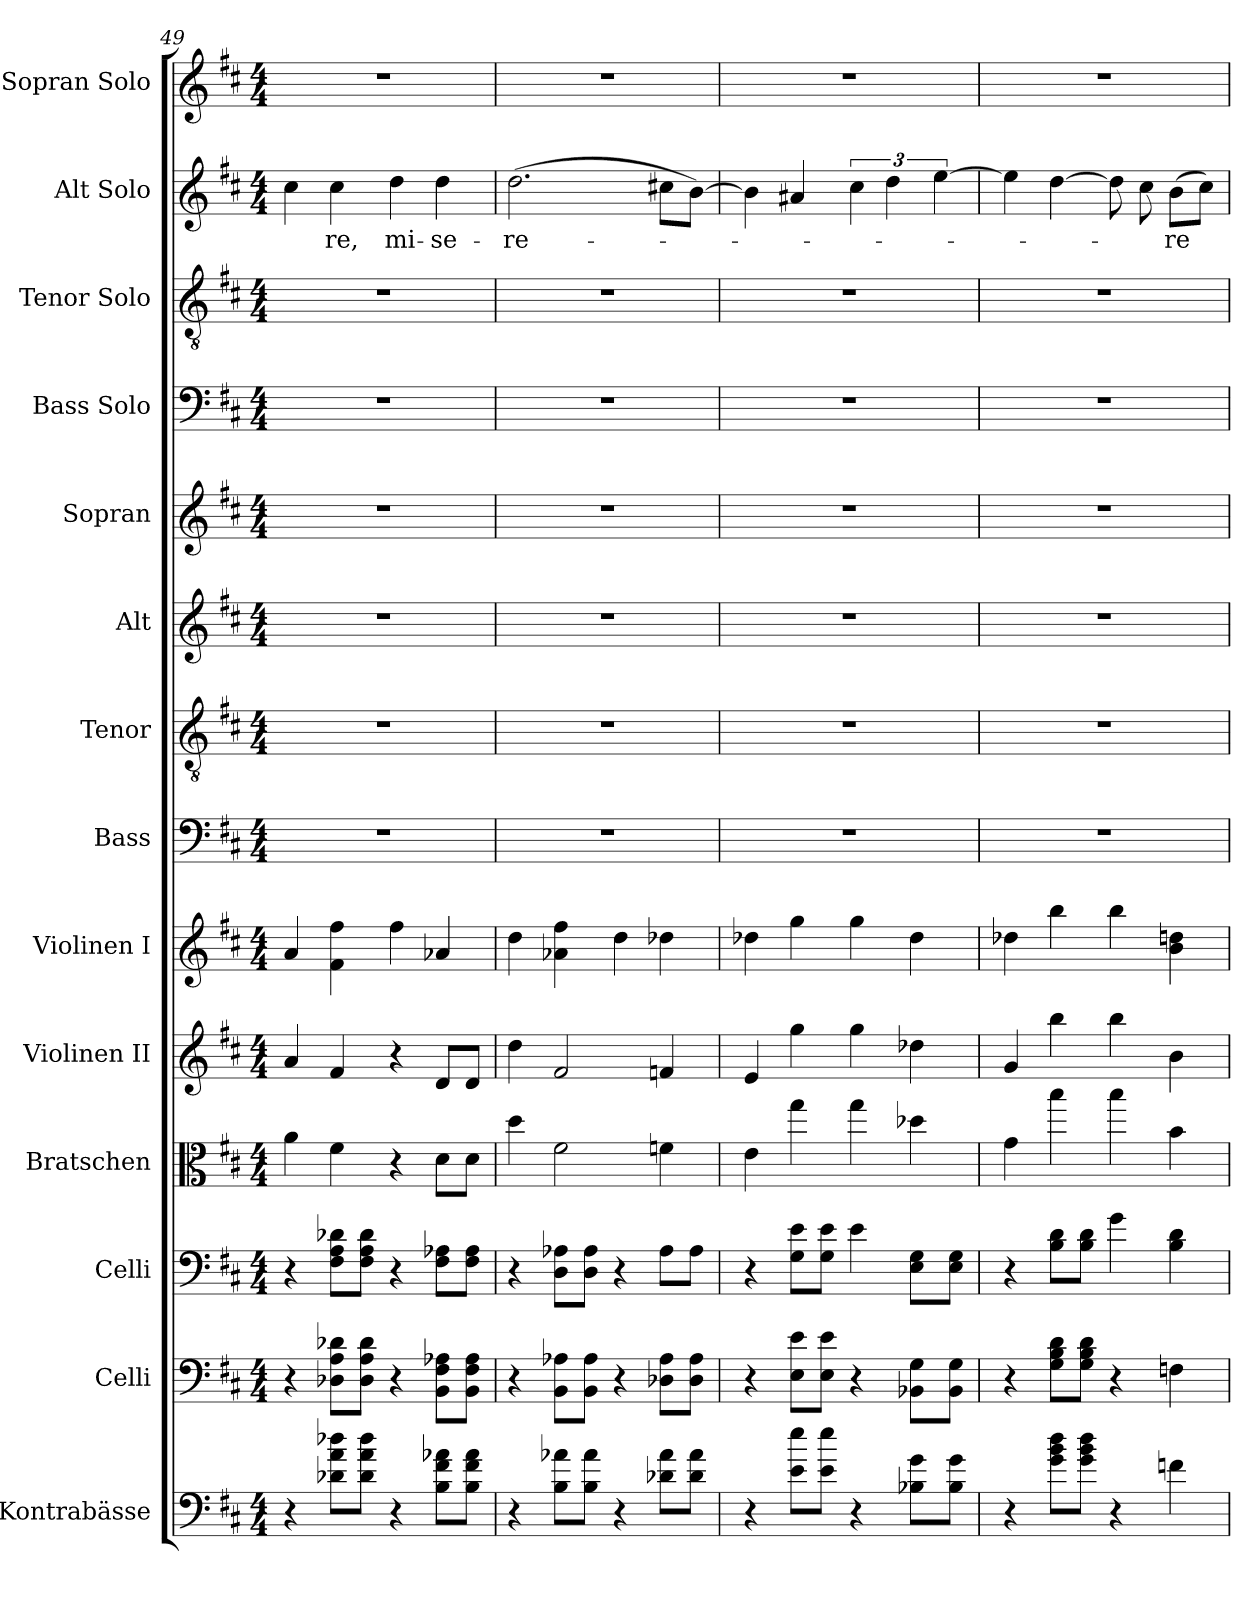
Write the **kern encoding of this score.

**kern	**kern	**kern	**kern	**kern	**kern	**kern	**kern	**kern	**kern	**kern	**kern	**kern	**text	**kern
*part14	*part13	*part12	*part11	*part10	*part9	*part8	*part7	*part6	*part5	*part4	*part3	*part2	*part2	*part1
*staff14	*staff13	*staff12	*staff11	*staff10	*staff9	*staff8	*staff7	*staff6	*staff5	*staff4	*staff3	*staff2	*staff2	*staff1
*I"Kontrabässe	*I"Celli	*I"Celli	*I"Bratschen	*I"Violinen II	*I"Violinen I	*I"Bass	*I"Tenor	*I"Alt	*I"Sopran	*I"Bass Solo	*I"Tenor Solo	*I"Alt Solo	*	*I"Sopran Solo
*	*I'Cl.	*	*	*	*I'Vl.	*I'B.	*I'T.	*I'A.	*I'S.	*I'B.S.	*I'T.S.	*I'A.S.	*	*I'S.S.
*clefF4	*clefF4	*clefF4	*clefC3	*clefG2	*clefG2	*clefF4	*clefGv2	*clefG2	*clefG2	*clefF4	*clefGv2	*clefG2	*	*clefG2
*ITrd7c12	*	*	*	*	*	*	*	*	*	*	*	*	*	*
*k[f#c#]	*k[f#c#]	*k[f#c#]	*k[f#c#]	*k[f#c#]	*k[f#c#]	*k[f#c#]	*k[f#c#]	*k[f#c#]	*k[f#c#]	*k[f#c#]	*k[f#c#]	*k[f#c#]	*	*k[f#c#]
*M4/4	*M4/4	*M4/4	*M4/4	*M4/4	*M4/4	*M4/4	*M4/4	*M4/4	*M4/4	*M4/4	*M4/4	*M4/4	*	*M4/4
=49	=49	=49	=49	=49	=49	=49	=49	=49	=49	=49	=49	=49	=49	=49
4r	4r	4r	4a\	4a/	4a/	1r	1r	1r	1r	1r	1r	4cc#\	.	1r
!	!	!	!	!	!	!	!	!	!	!	!	!	!LO:LY:b	!
8D-X\ 8A\ 8d-X\L	8D-X\ 8A\ 8d-X\L	8F#\ 8A\ 8d-X\L	4f#\	4f#/	4f#\ 4ff#\	.	.	.	.	.	.	4cc#\	re,	.
8D-\ 8A\ 8d-\J	8D-\ 8A\ 8d-\J	8F#\ 8A\ 8d-\J	.	.	.	.	.	.	.	.	.	.	.	.
!	!	!	!	!	!	!	!	!	!	!	!	!	!LO:LY:b	!
4r	4r	4r	4r	4r	4ff#\	.	.	.	.	.	.	4dd\	mi-	.
!	!	!	!	!	!	!	!	!	!	!	!	!	!LO:LY:b	!
8BB\ 8F#\ 8A-X\L	8BB\ 8F#\ 8A-X\L	8F#\ 8A-X\L	8d\L	8d/L	4a-X/	.	.	.	.	.	.	4dd\	se-	.
8BB\ 8F#\ 8A-\J	8BB\ 8F#\ 8A-\J	8F#\ 8A-\J	8d\J	8d/J	.	.	.	.	.	.	.	.	.	.
=50	=50	=50	=50	=50	=50	=50	=50	=50	=50	=50	=50	=50	=50	=50
!	!	!	!	!	!	!	!	!	!	!	!	!	!LO:LY:b	!
4r	4r	4r	4dd\	4dd\	4dd\	1r	1r	1r	1r	1r	1r	(>2.dd\	-re-	1r
8BB\ 8A-X\L	8BB\ 8A-X\L	8D\ 8A-X\L	2f#\	2f#/	4a-X\ 4ff#\	.	.	.	.	.	.	.	.	.
8BB\ 8A-\J	8BB\ 8A-\J	8D\ 8A-\J	.	.	.	.	.	.	.	.	.	.	.	.
4r	4r	4r	.	.	4dd\	.	.	.	.	.	.	.	.	.
8D-X\ 8A-\L	8D-X\ 8A-\L	8A-\L	4fn\	4fn/	4dd-X\	.	.	.	.	.	.	8cc#X\L	.	.
8D-\ 8A-\J	8D-\ 8A-\J	8A-\J	.	.	.	.	.	.	.	.	.	[8b\J)	.	.
=51	=51	=51	=51	=51	=51	=51	=51	=51	=51	=51	=51	=51	=51	=51
4r	4r	4r	4e\	4e/	4dd-X\	1r	1r	1r	1r	1r	1r	4b\]	.	1r
8E\ 8e\L	8E\ 8e\L	8G\ 8e\L	4gg\	4gg\	4gg\	.	.	.	.	.	.	4a#X/	.	.
8E\ 8e\J	8E\ 8e\J	8G\ 8e\J	.	.	.	.	.	.	.	.	.	.	.	.
4r	4r	4e\	4gg\	4gg\	4gg\	.	.	.	.	.	.	6cc#\	.	.
.	.	.	.	.	.	.	.	.	.	.	.	6dd\	.	.
8BB-X\ 8G\L	8BB-X\ 8G\L	8E\ 8G\L	4dd-X\	4dd-X\	4dd-\	.	.	.	.	.	.	.	.	.
.	.	.	.	.	.	.	.	.	.	.	.	[6ee\	.	.
8BB-\ 8G\J	8BB-\ 8G\J	8E\ 8G\J	.	.	.	.	.	.	.	.	.	.	.	.
!!LO:LB:g=z
=52	=52	=52	=52	=52	=52	=52	=52	=52	=52	=52	=52	=52	=52	=52
4r	4r	4r	4g\	4g/	4dd-X\	1r	1r	1r	1r	1r	1r	4ee\]	.	1r
8G\ 8B\ 8d\L	8G\ 8B\ 8d\L	8B\ 8d\L	4bb\	4bb\	4bb\	.	.	.	.	.	.	[4dd\	.	.
8G\ 8B\ 8d\J	8G\ 8B\ 8d\J	8B\ 8d\J	.	.	.	.	.	.	.	.	.	.	.	.
4r	4r	4g\	4bb\	4bb\	4bb\	.	.	.	.	.	.	8dd\]	.	.
.	.	.	.	.	.	.	.	.	.	.	.	8cc#\	.	.
!	!	!	!	!	!	!	!	!	!	!	!	!	!LO:LY:b	!
4Fn\	4Fn\	4B\ 4d\	4b\	4b\	4b\ 4ddn\	.	.	.	.	.	.	(>8b\L	re	.
.	.	.	.	.	.	.	.	.	.	.	.	8cc#\J)	.	.
=	=	=	=	=	=	=	=	=	=	=	=	=	=	=
*-	*-	*-	*-	*-	*-	*-	*-	*-	*-	*-	*-	*-	*-	*-
